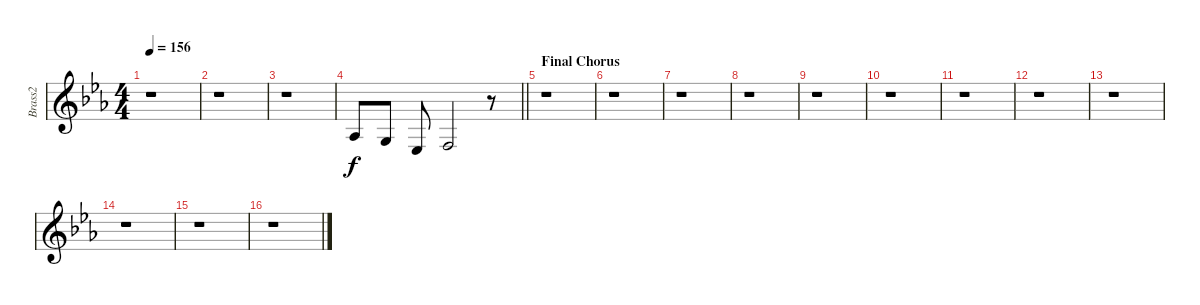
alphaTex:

\track ("Brass2" "Brass2") {instrument trombone}
\staff {score}
\tuning (D4 A3 F3 C3 G2 C2) {hide}
\ts (4 4)
\tempo 156
\clef g2
\ks cminor
r.1{dy f} |
r.1 |
r.1 |
\barLineRight lightlight
8.4.8 7.4.8 3.4.8 5.4.2 r.8 |
\section ("" "Final Chorus")
r.1 |
r.1 |
r.1 |
r.1 |
r.1 |
r.1 |
r.1 |
r.1 |
r.1 |
r.1 |
r.1 |
r.1
